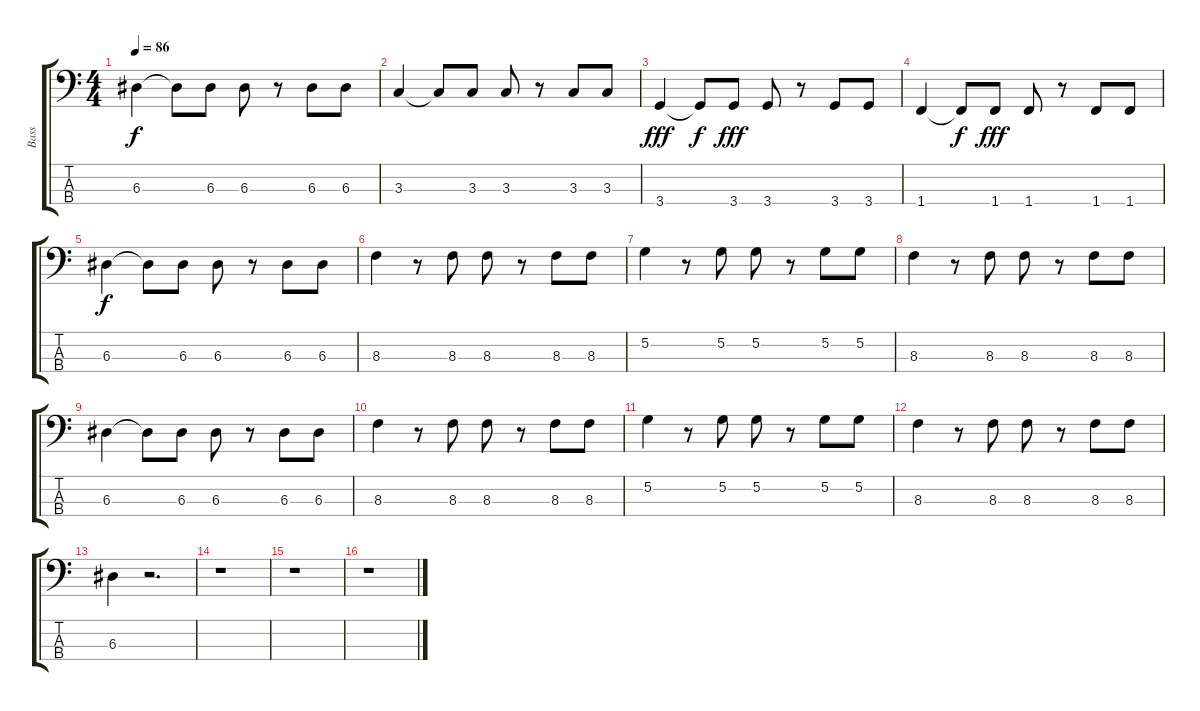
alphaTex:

\track ("Bass" "Bass") {instrument electricbassfinger}
\staff {score tabs}
\tuning (G2 D2 A1 E1) {hide}
\ts (4 4)
\tempo 86
\clef f4
\ks c
6.3.4{dy f} 6.3{t}.8 6.3.8 6.3.8 r.8 6.3.8 6.3.8 |
3.3.4 3.3{t}.8 3.3.8 3.3.8 r.8 3.3.8 3.3.8 |
3.4.4{dy fff} 3.4{t}.8{dy f} 3.4.8{dy fff} 3.4.8 r.8 3.4.8 3.4.8 |
1.4.4 1.4{t}.8{dy f} 1.4.8{dy fff} 1.4.8 r.8 1.4.8 1.4.8 |
6.3.4{dy f} 6.3{t}.8 6.3.8 6.3.8 r.8 6.3.8 6.3.8 |
8.3.4 r.8 8.3.8 8.3.8 r.8 8.3.8 8.3.8 |
5.2.4 r.8 5.2.8 5.2.8 r.8 5.2.8 5.2.8 |
8.3.4 r.8 8.3.8 8.3.8 r.8 8.3.8 8.3.8 |
6.3.4 6.3{t}.8 6.3.8 6.3.8 r.8 6.3.8 6.3.8 |
8.3.4 r.8 8.3.8 8.3.8 r.8 8.3.8 8.3.8 |
5.2.4 r.8 5.2.8 5.2.8 r.8 5.2.8 5.2.8 |
8.3.4 r.8 8.3.8 8.3.8 r.8 8.3.8 8.3.8 |
6.3.4 r.2{d} |
r.1 |
r.1 |
r.1
